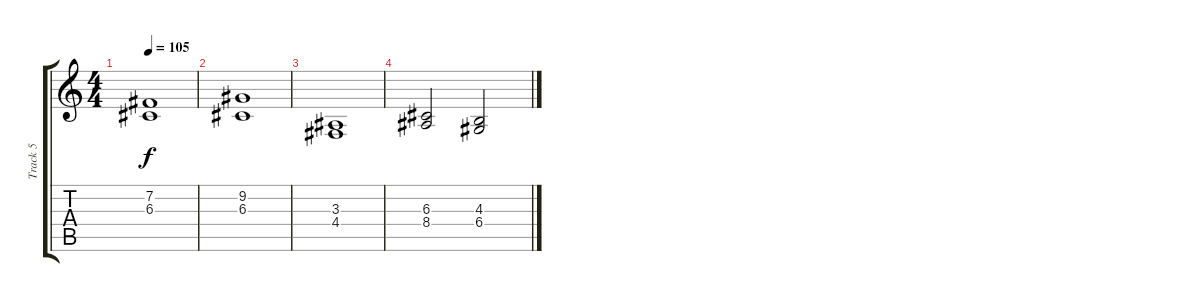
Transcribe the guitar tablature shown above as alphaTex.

\track ("Track 5" "Track 5") {instrument choiraahs}
\staff {score tabs}
\tuning (E4 B3 G3 D3 A2 E2) {hide}
\ts (4 4)
\tempo 105
\clef g2
\ks c
(7.2 6.3).1{dy f} |
(9.2 6.3).1 |
(3.3 4.4).1 |
(6.3 8.4).2 (4.3 6.4).2
